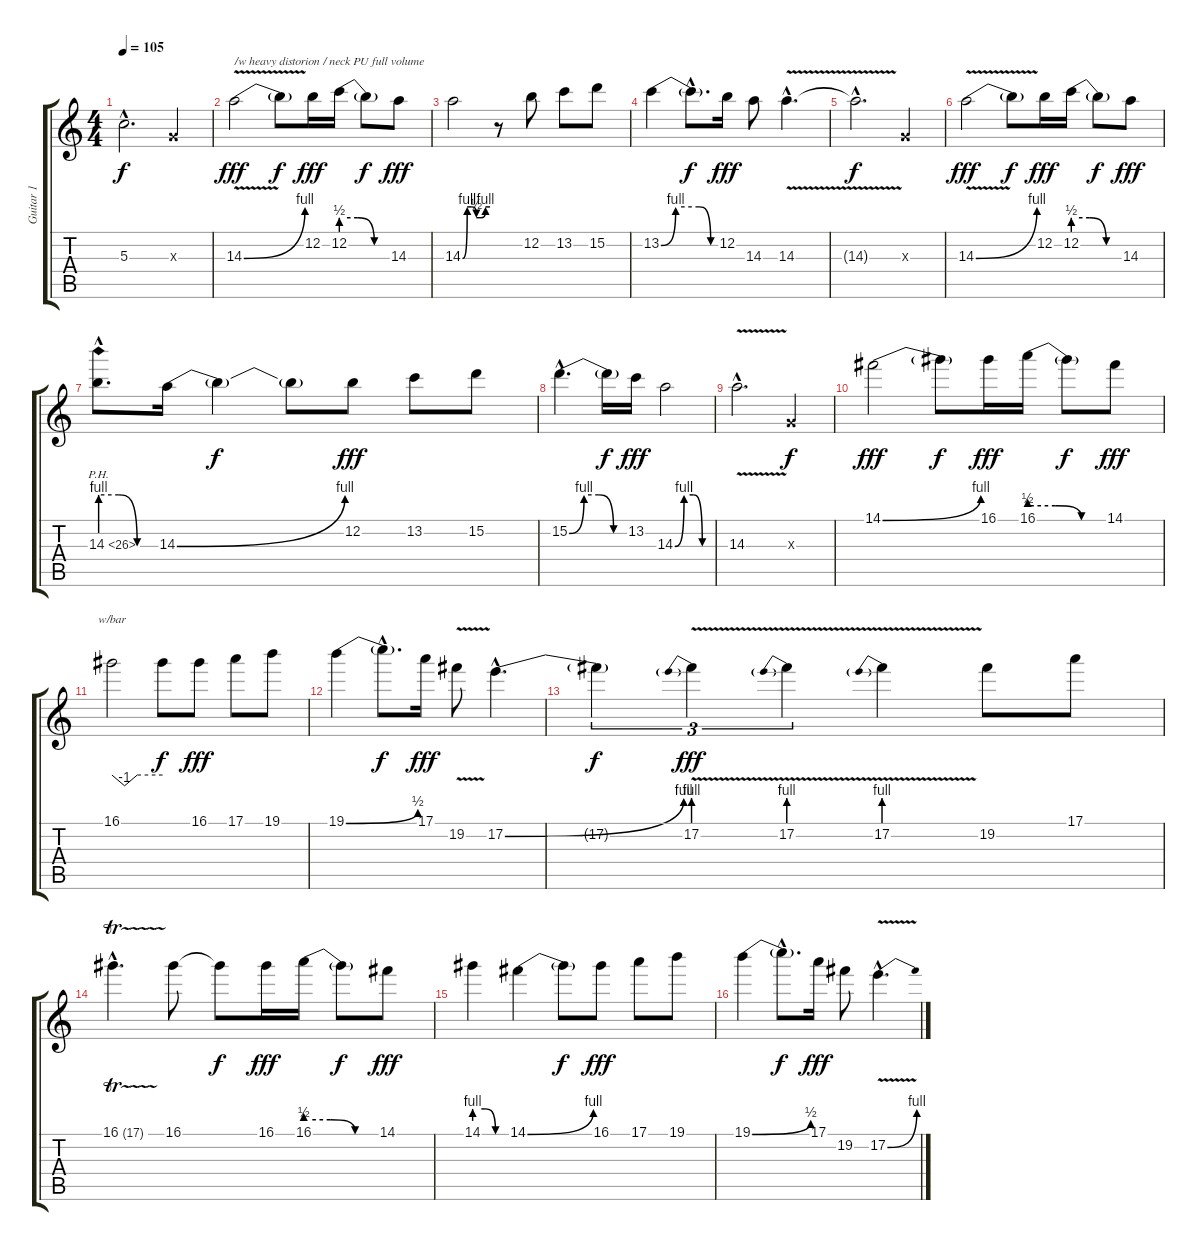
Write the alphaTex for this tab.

\track ("Guitar 1" "Guitar 1") {instrument distortionguitar}
\staff {score tabs}
\tuning (E4 B3 G3 D3 A2 E2) {hide}
\ts (4 4)
\tempo 105
\clef g2
\ks c
5.3{hac t}.2{d dy f} 0.3{x}.4 |
14.3{be (bend 0 0 60 4) v}.2{txt "/w heavy distorion / neck PU full volume" dy fff volume 16 instrument distortionguitar} 14.3{t}.8{dy f} 12.2.16{dy fff} 12.2{be (custom 0 2 20 2 40 0 60 0)}.16 12.2{t}.8{dy f} 14.3.8{dy fff} |
14.3{be (custom 0 0 10 4 20 4 30 2 40 2 50 4 60 4)}.2 r.8 12.2.8 13.2.8 15.2.8 |
13.2{be (custom 0 0 15 4 39 4 51 0 60 0)}.4 13.2{hac t}.8{d dy f} 12.2.16{dy fff} 14.3.8 14.3{v hac}.4{d} |
14.3{hac t}.2{d dy f} 0.3{x}.4 |
14.3{be (bend 0 0 60 4) v}.2{dy fff} 14.3{t}.8{dy f} 12.2.16{dy fff} 12.2{be (custom 0 2 20 2 40 0 60 0)}.16 12.2{t}.8{dy f} 14.3.8{dy fff} |
14.3{be (custom 0 4 20 4 40 0 60 0) ph 12 hac}.8{d} 14.3{be (bend 0 0 60 4)}.16 14.3{t}.4{dy f} 14.3{t}.8 12.2.8{dy fff} 13.2.8 15.2.8 |
15.2{be (custom 0 0 15 4 30 4 45 0 60 0) hac}.4{d} 15.2{t}.16{dy f} 13.2.16{dy fff} 14.3{be (custom 0 0 15 4 30 4 45 0 60 0)}.2 |
14.3{v hac}.2{d} 0.3{x}.4{dy f} |
14.1{be (bend 0 0 60 4)}.2{dy fff} 14.1{t}.8{dy f} 16.1.16{dy fff} 16.1{be (custom 0 2 20 2 40 0 60 0)}.16 16.1{t}.8{dy f} 14.1.8{dy fff} |
16.1.2{tbe (custom default 0 0 15 -4 30 0 60 0)} 16.1{t}.8{dy f} 16.1.8{dy fff} 17.1.8 19.1.8 |
19.1{be (bend 0 0 60 2)}.4 19.1{hac t}.8{d dy f} 17.1.16{dy fff} 19.2{v}.8 17.2{be (bend 0 0 60 4) hac}.4{d} |
17.2{t}.4{tu (3 2) dy f} 17.2{be (prebend 0 4 60 4) v}.4{tu (3 2) dy fff} 17.2{be (prebend 0 4 60 4) v}.4{tu (3 2)} 17.2{be (prebend 0 4 60 4) v}.4 19.2.8 17.1.8 |
16.1{tr (17 32) hac}.4{d} 16.1.8 16.1{t}.8{dy f} 16.1.16{dy fff} 16.1{be (custom 0 2 20 2 40 0 60 0)}.16 16.1{t}.8{dy f} 14.1.8{dy fff} |
14.1{be (custom 0 4 20 4 40 0 60 0)}.4 14.1{be (bend 0 0 60 4)}.4 14.1{t}.8{dy f} 16.1.8{dy fff} 17.1.8 19.1.8 |
19.1{be (bend 0 0 60 2)}.4 19.1{hac t}.8{d dy f} 17.1.16{dy fff} 19.2.8 17.2{be (bend 0 0 60 4) v hac}.4{d}
